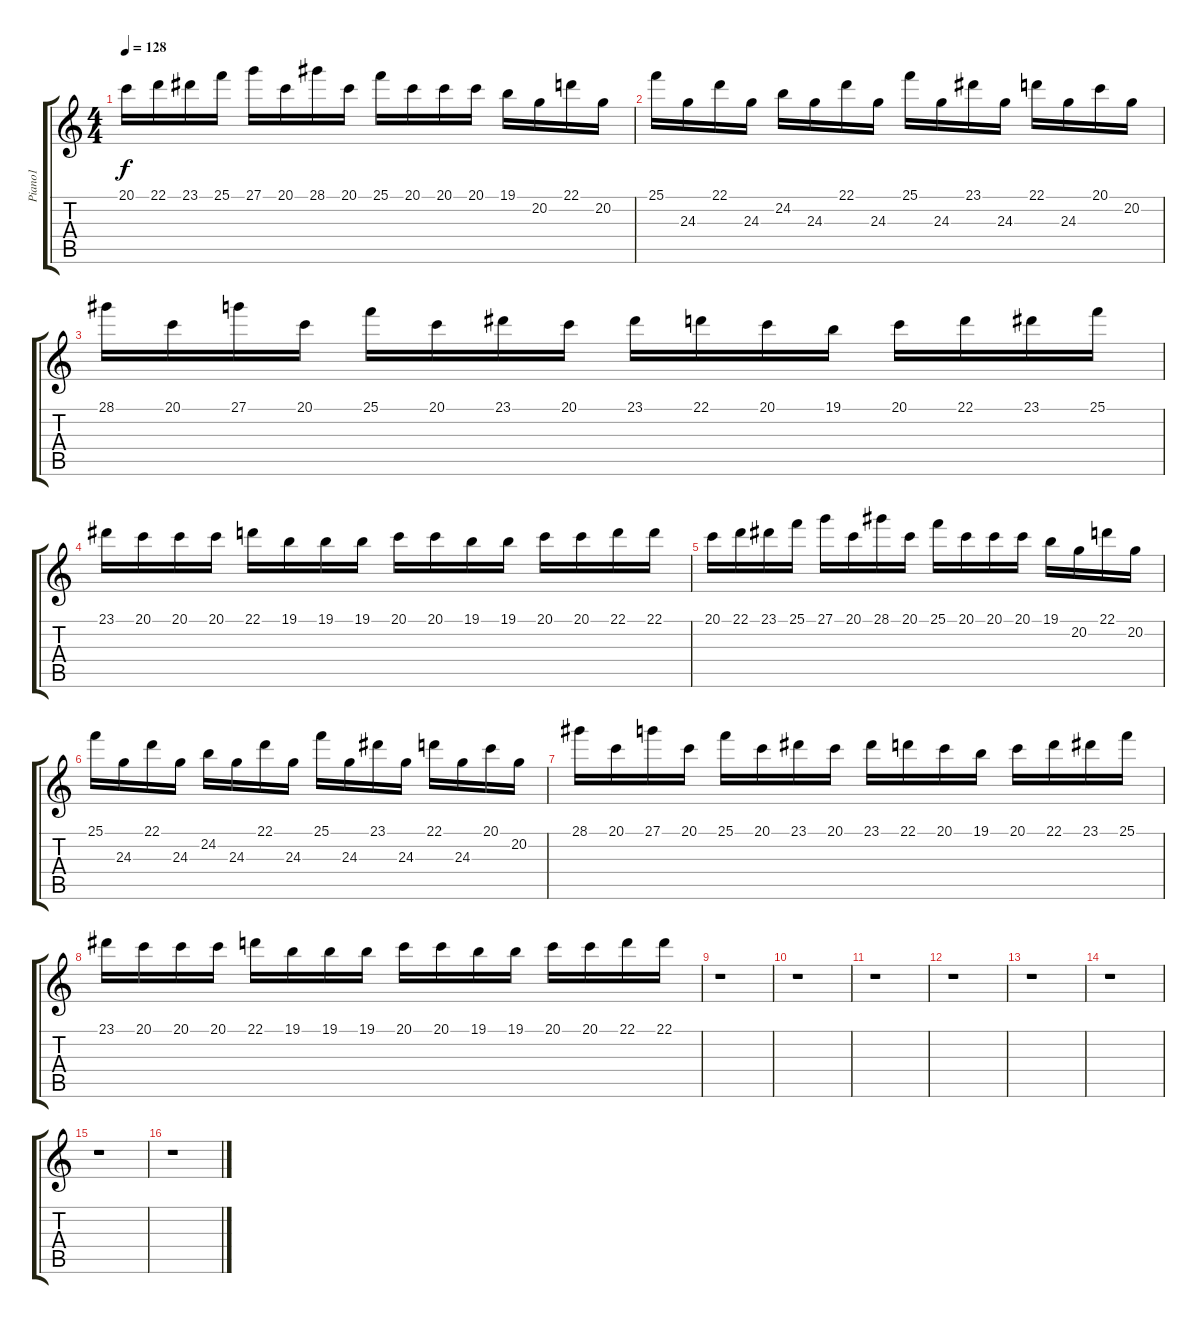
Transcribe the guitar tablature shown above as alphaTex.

\track ("Piano1" "Piano1") {instrument acousticgrandpiano}
\staff {score tabs}
\tuning (E4 B3 G3 D3 A2 E2) {hide}
\ts (4 4)
\tempo 128
\clef g2
\ks c
20.1.16{dy f} 22.1.16 23.1.16 25.1.16 27.1.16 20.1.16 28.1.16 20.1.16 25.1.16 20.1.16 20.1.16 20.1.16 19.1.16 20.2.16 22.1.16 20.2.16 |
25.1.16 24.3.16 22.1.16 24.3.16 24.2.16 24.3.16 22.1.16 24.3.16 25.1.16 24.3.16 23.1.16 24.3.16 22.1.16 24.3.16 20.1.16 20.2.16 |
28.1.16 20.1.16 27.1.16 20.1.16 25.1.16 20.1.16 23.1.16 20.1.16 23.1.16 22.1.16 20.1.16 19.1.16 20.1.16 22.1.16 23.1.16 25.1.16 |
23.1.16 20.1.16 20.1.16 20.1.16 22.1.16 19.1.16 19.1.16 19.1.16 20.1.16 20.1.16 19.1.16 19.1.16 20.1.16 20.1.16 22.1.16 22.1.16 |
20.1.16 22.1.16 23.1.16 25.1.16 27.1.16 20.1.16 28.1.16 20.1.16 25.1.16 20.1.16 20.1.16 20.1.16 19.1.16 20.2.16 22.1.16 20.2.16 |
25.1.16 24.3.16 22.1.16 24.3.16 24.2.16 24.3.16 22.1.16 24.3.16 25.1.16 24.3.16 23.1.16 24.3.16 22.1.16 24.3.16 20.1.16 20.2.16 |
28.1.16 20.1.16 27.1.16 20.1.16 25.1.16 20.1.16 23.1.16 20.1.16 23.1.16 22.1.16 20.1.16 19.1.16 20.1.16 22.1.16 23.1.16 25.1.16 |
23.1.16 20.1.16 20.1.16 20.1.16 22.1.16 19.1.16 19.1.16 19.1.16 20.1.16 20.1.16 19.1.16 19.1.16 20.1.16 20.1.16 22.1.16 22.1.16 |
r.1 |
r.1 |
r.1 |
r.1 |
r.1 |
r.1 |
r.1 |
r.1
